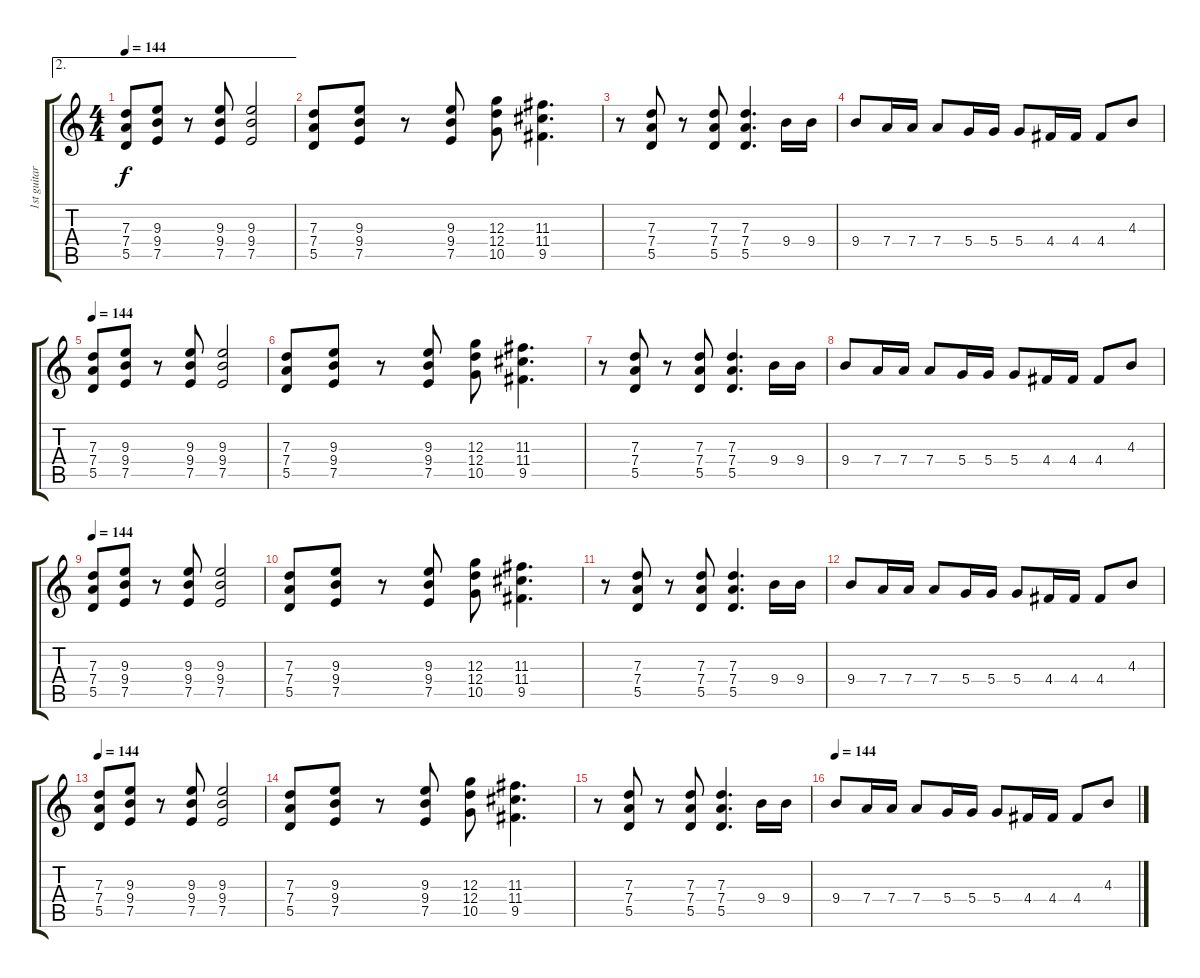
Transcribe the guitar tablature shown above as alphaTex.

\track ("1st guitar" "1st guitar") {mute instrument overdrivenguitar}
\staff {score tabs}
\tuning (E4 B3 G3 D3 A2 E2) {hide}
\ae 2
\ts (4 4)
\tempo 144
\clef g2
\ks c
(7.3 7.4 5.5).8{dy f} (9.3 9.4 7.5).8 r.8 (9.3 9.4 7.5).8 (9.3 9.4 7.5).2 |
(7.3 7.4 5.5).8 (9.3 9.4 7.5).8 r.8 (9.3 9.4 7.5).8 (12.3 12.4 10.5).8 (11.3 11.4 9.5).4{d} |
r.8 (7.3 7.4 5.5).8 r.8 (7.3 7.4 5.5).8 (7.3 7.4 5.5).4{d} 9.4.16 9.4.16 |
9.4.8 7.4.16 7.4.16 7.4.8 5.4.16 5.4.16 5.4.8 4.4.16 4.4.16 4.4.8 4.3.8 |
\tempo 144
(7.3 7.4 5.5).8 (9.3 9.4 7.5).8 r.8 (9.3 9.4 7.5).8 (9.3 9.4 7.5).2 |
(7.3 7.4 5.5).8 (9.3 9.4 7.5).8 r.8 (9.3 9.4 7.5).8 (12.3 12.4 10.5).8 (11.3 11.4 9.5).4{d} |
r.8 (7.3 7.4 5.5).8 r.8 (7.3 7.4 5.5).8 (7.3 7.4 5.5).4{d} 9.4.16 9.4.16 |
9.4.8 7.4.16 7.4.16 7.4.8 5.4.16 5.4.16 5.4.8 4.4.16 4.4.16 4.4.8 4.3.8 |
\tempo 144
(7.3 7.4 5.5).8 (9.3 9.4 7.5).8 r.8 (9.3 9.4 7.5).8 (9.3 9.4 7.5).2 |
(7.3 7.4 5.5).8 (9.3 9.4 7.5).8 r.8 (9.3 9.4 7.5).8 (12.3 12.4 10.5).8 (11.3 11.4 9.5).4{d} |
r.8 (7.3 7.4 5.5).8 r.8 (7.3 7.4 5.5).8 (7.3 7.4 5.5).4{d} 9.4.16 9.4.16 |
9.4.8 7.4.16 7.4.16 7.4.8 5.4.16 5.4.16 5.4.8 4.4.16 4.4.16 4.4.8 4.3.8 |
\tempo 144
(7.3 7.4 5.5).8 (9.3 9.4 7.5).8 r.8 (9.3 9.4 7.5).8 (9.3 9.4 7.5).2 |
(7.3 7.4 5.5).8 (9.3 9.4 7.5).8 r.8 (9.3 9.4 7.5).8 (12.3 12.4 10.5).8 (11.3 11.4 9.5).4{d} |
r.8 (7.3 7.4 5.5).8 r.8 (7.3 7.4 5.5).8 (7.3 7.4 5.5).4{d} 9.4.16 9.4.16 |
\tempo 144
9.4.8 7.4.16 7.4.16 7.4.8 5.4.16 5.4.16 5.4.8 4.4.16 4.4.16 4.4.8 4.3.8
